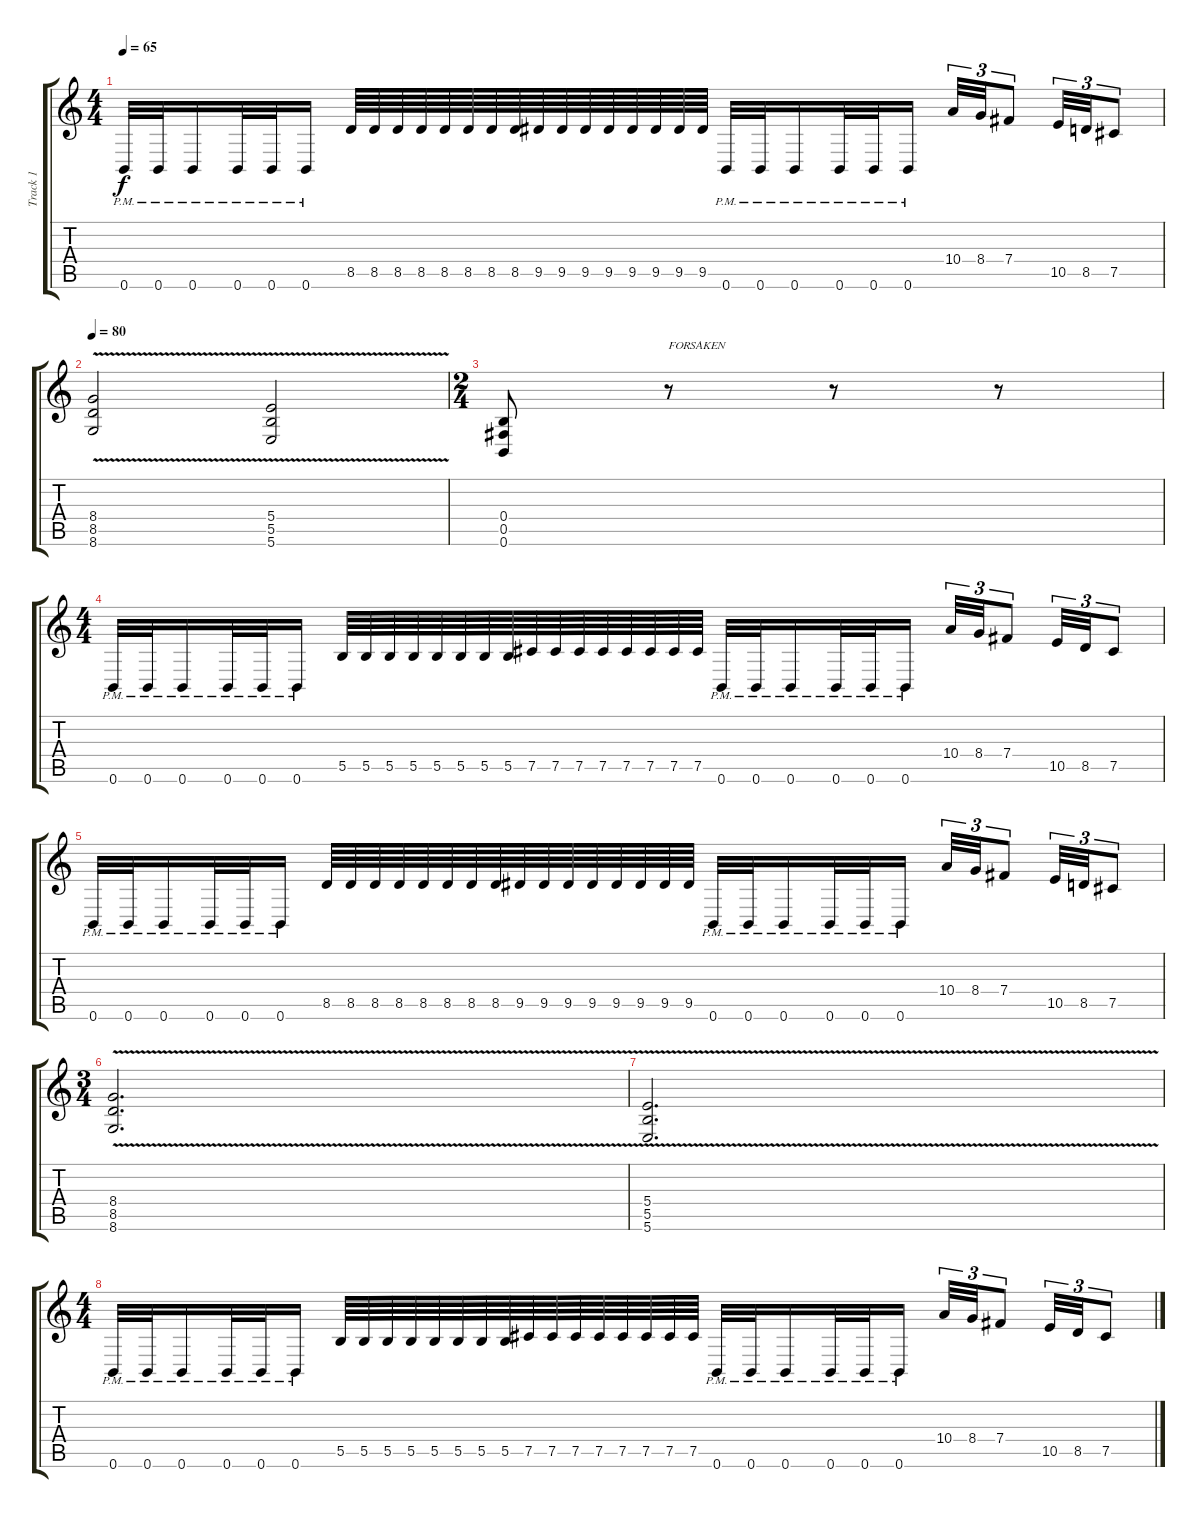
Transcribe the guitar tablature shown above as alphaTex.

\track ("Track 1" "Track 1") {instrument distortionguitar}
\staff {score tabs}
\tuning (Db4 Ab3 E3 B2 Gb2 B1) {hide}
\ts (4 4)
\tempo 65
\clef g2
\ks c
0.6{pm}.32{dy f} 0.6{pm}.32 0.6{pm}.16 0.6{pm}.32 0.6{pm}.32 0.6{pm}.16 8.5.64 8.5.64 8.5.64 8.5.64 8.5.64 8.5.64 8.5.64 8.5.64 9.5.64 9.5.64 9.5.64 9.5.64 9.5.64 9.5.64 9.5.64 9.5.64 0.6{pm}.32 0.6{pm}.32 0.6{pm}.16 0.6{pm}.32 0.6{pm}.32 0.6{pm}.16 10.4.32{tu (3 2)} 8.4.32{tu (3 2)} 7.4.8{tu (3 2)} 10.5.32{tu (3 2)} 8.5.32{tu (3 2)} 7.5.8{tu (3 2)} |
\tempo 80
(8.4{v} 8.5{v} 8.6{v}).2 (5.4{v} 5.5{v} 5.6{v}).2 |
\ts (2 4)
(0.4 0.5 0.6).8 r.8{txt "FORSAKEN"} r.8 r.8 |
\ts (4 4)
0.6{pm}.32 0.6{pm}.32 0.6{pm}.16 0.6{pm}.32 0.6{pm}.32 0.6{pm}.16 5.5.64 5.5.64 5.5.64 5.5.64 5.5.64 5.5.64 5.5.64 5.5.64 7.5.64 7.5.64 7.5.64 7.5.64 7.5.64 7.5.64 7.5.64 7.5.64 0.6{pm}.32 0.6{pm}.32 0.6{pm}.16 0.6{pm}.32 0.6{pm}.32 0.6{pm}.16 10.4.32{tu (3 2)} 8.4.32{tu (3 2)} 7.4.8{tu (3 2)} 10.5.32{tu (3 2)} 8.5.32{tu (3 2)} 7.5.8{tu (3 2)} |
0.6{pm}.32 0.6{pm}.32 0.6{pm}.16 0.6{pm}.32 0.6{pm}.32 0.6{pm}.16 8.5.64 8.5.64 8.5.64 8.5.64 8.5.64 8.5.64 8.5.64 8.5.64 9.5.64 9.5.64 9.5.64 9.5.64 9.5.64 9.5.64 9.5.64 9.5.64 0.6{pm}.32 0.6{pm}.32 0.6{pm}.16 0.6{pm}.32 0.6{pm}.32 0.6{pm}.16 10.4.32{tu (3 2)} 8.4.32{tu (3 2)} 7.4.8{tu (3 2)} 10.5.32{tu (3 2)} 8.5.32{tu (3 2)} 7.5.8{tu (3 2)} |
\ts (3 4)
(8.4{v} 8.5{v} 8.6{v}).2{d} |
(5.4{v} 5.5{v} 5.6{v}).2{d} |
\ts (4 4)
0.6{pm}.32 0.6{pm}.32 0.6{pm}.16 0.6{pm}.32 0.6{pm}.32 0.6{pm}.16 5.5.64 5.5.64 5.5.64 5.5.64 5.5.64 5.5.64 5.5.64 5.5.64 7.5.64 7.5.64 7.5.64 7.5.64 7.5.64 7.5.64 7.5.64 7.5.64 0.6{pm}.32 0.6{pm}.32 0.6{pm}.16 0.6{pm}.32 0.6{pm}.32 0.6{pm}.16 10.4.32{tu (3 2)} 8.4.32{tu (3 2)} 7.4.8{tu (3 2)} 10.5.32{tu (3 2)} 8.5.32{tu (3 2)} 7.5.8{tu (3 2)}
